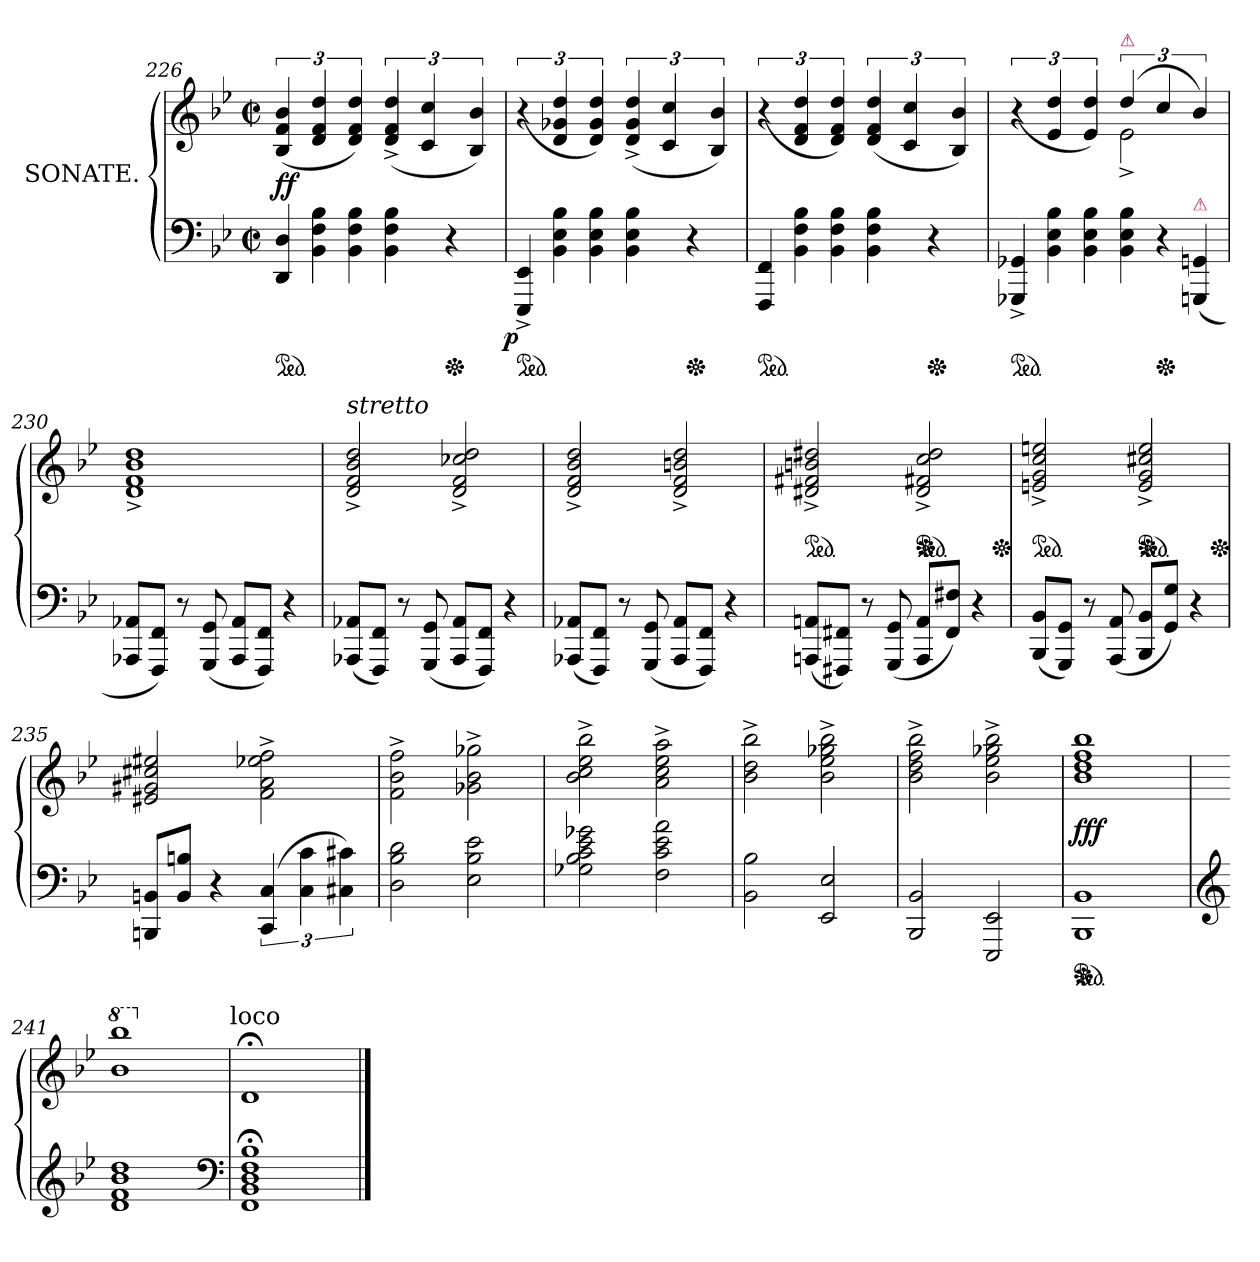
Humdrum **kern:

**kern	**kern	**dynam
*part1	*part1	*part1
*staff2	*staff1	*staff1/2
*I"SONATE.	*	*
*clefF4	*clefG2	*
*k[b-e-]	*k[b-e-]	*
*M2/2	*M2/2	*
*met(c|)	*met(c|)	*
*Xtuplet	*	*
*ped	*	*
=226	=226	=226
6DD/ 6D/	(>6B- 6f 6b-	ff
6BB-\ 6F\ 6B-\	6d 6f 6dd	.
6BB-\ 6F\ 6B-\	6d 6f 6dd)	.
4BB-\ 4F\ 4B-\	(>6d^< 6f^< 6dd^<	.
.	6c 6cc	.
*Xped	*	*
4r	.	.
.	6B- 6b-)	.
=227	=227	=227
!	!	!LO:DY:b=2:rj
*ped	*	*
6EEE-^</ 6EE-^</	(>6r	p
6BB-\ 6E-\ 6B-\	6d 6g-X 6dd	.
6BB-\ 6E-\ 6B-\	6d 6g- 6dd)	.
4BB-\ 4E-\ 4B-\	(>6d^< 6g-^< 6dd^<	.
.	6c 6cc	.
*Xped	*	*
4r	.	.
.	6B- 6b-)	.
=228	=228	=228
*ped	*	*
6FFF/ 6FF/	(>6r	.
6BB-\ 6F\ 6B-\	6d/ 6f/ 6dd/	.
6BB-\ 6F\ 6B-\	6d/ 6f/ 6dd/)	.
4BB-\ 4F\ 4B-\	(>6d/ 6f/ 6dd/	.
.	6c/ 6cc/	.
*Xped	*	*
4r	.	.
.	6B-/ 6b-/)	.
=229	=229	=229
*	*^	*
*ped	*	*	*
6GGG-X^</ 6GG-X^</	(>6r	2ryy	.
6BB-\ 6E-\ 6B-\	6e-/ 6dd/	.	.
6BB-\ 6E-\ 6B-\	6e-/ 6dd/)	.	.
!	!LO:TX:a:color=crimson:t=⚠	!	!
6BB-\ 6E-\ 6B-\	(>6dd/	2e-^<\	.
*Xped	*	*	*
6r	6cc/	.	.
!LO:TX:a:color=crimson:t=⚠	!	!	!
(<6GGGn/ 6GGn/	6b-/)	.	.
*	*v	*v	*
=230	=230	=230
8AAA-X/ 8AA-X/L	1d^< 1f^< 1b-^< 1dd^<	.
8FFF 8FFJ)	.	.
8r	.	.
(<8GGG/ 8GG/	.	.
8AAA-/ 8AA-/L	.	.
8FFF 8FFJ)	.	.
4r	.	.
=231	=231	=231
!	!LO:TX:a:i:t=stretto	!
(<8AAA-X/ 8AA-X/L	2d^</ 2f^</ 2b-^</ 2dd^</	.
8FFF 8FFJ)	.	.
8r	.	.
(<8GGG 8GG	.	.
8AAA-/ 8AA-/L	2d^</ 2f^</ 2cc-X^</ 2dd^</	.
8FFF 8FFJ)	.	.
4r	.	.
=232	=232	=232
(<8AAA-X/ 8AA-X/L	2d^</ 2f^</ 2b-^</ 2dd^</	.
8FFF 8FFJ)	.	.
8r	.	.
(<8GGG 8GG	.	.
8AAA-/ 8AA-/L	2d^</ 2f^</ 2bn^</ 2dd^</	.
8FFF 8FFJ)	.	.
4r	.	.
=233	=233	=233
*	*ped	*
(<8AAAn/ 8AAn/L	2d#X^</ 2f#X^</ 2bn^</ 2dd#X^</	.
8FFF#X 8FF#XJ)	.	.
*	*Xped	*
8r	.	.
*	*ped	*
(<8GGG 8GG	.	.
8AAA/ 8AA/L	2d#^</ 2f#X^</ 2cc^</ 2dd#^</	.
8FF# 8F#XJ)	.	.
*	*Xped	*
4r	.	.
=234	=234	=234
*	*ped	*
(<8BBB-/ 8BB-/L	2en^</ 2g^</ 2cc^</ 2een^</	.
8GGG 8GGJ)	.	.
*	*Xped	*
8r	.	.
*	*ped	*
(<8AAA/ 8AA/	.	.
8BBB-/ 8BB-/L	2e^</ 2g^</ 2cc#X^</ 2ee^</	.
8GG 8GJ)	.	.
*	*Xped	*
4r	.	.
=235	=235	=235
8BBBn/ 8BBn/L	2e#X/ 2g#X/ 2cc#X/ 2ee#X/	.
8BB 8BnJ	.	.
4r	.	.
*tuplet	*	*
(>6CC/ 6C/	2f^>\ 2a^>\ 2ee-X^>\ 2ff^>\	.
6C\ 6c\	.	.
6C#X\ 6c#X\)	.	.
=236	=236	=236
2D\ 2B-\ 2d\	2f^<\ 2b-^<\ 2ff^<\	.
2E-\ 2B-\ 2e-\	2g-X^<\ 2b-^<\ 2gg-X^<\	.
=237	=237	=237
2G-X\ 2B-\ 2c\ 2e-\ 2g-X\	2b-^<\ 2cc^<\ 2ee-^<\ 2bb-^<\	.
2F\ 2c\ 2e-\ 2a\	2a^<\ 2cc^<\ 2ee-^<\ 2aa^<\	.
=238	=238	=238
2BB-\ 2B-\	2b-^<\ 2dd^<\ 2bb-^<\	.
2EE-/ 2E-/	2b-^<\ 2ee-^<\ 2gg-X^<\ 2bb-^<\	.
=239	=239	=239
2BBB-/ 2BB-/	2b-^<\ 2dd^<\ 2ff^<\ 2bb-^<\	.
2EEE-/ 2EE-/	2b-^<\ 2ee-^<\ 2gg-X^<\ 2bb-^<\	.
=240	=240	=240
*ped	*	*
*Xped	*	*
1BBB- 1BB-	1b- 1dd 1ff 1bb-	fff
=241	=241	=241
*clefG2	*	*
*	*8va	*
1d 1f 1b- 1dd	1bb- 1bbb-	.
*clefF4	*	*
!	!LO:TX:a:t=loco	!
=242	=242	=242
*	*X8va	*
1FF; 1BB-; 1D; 1F; 1B-;	1d;<	.
==	==	==
*-	*-	*-
